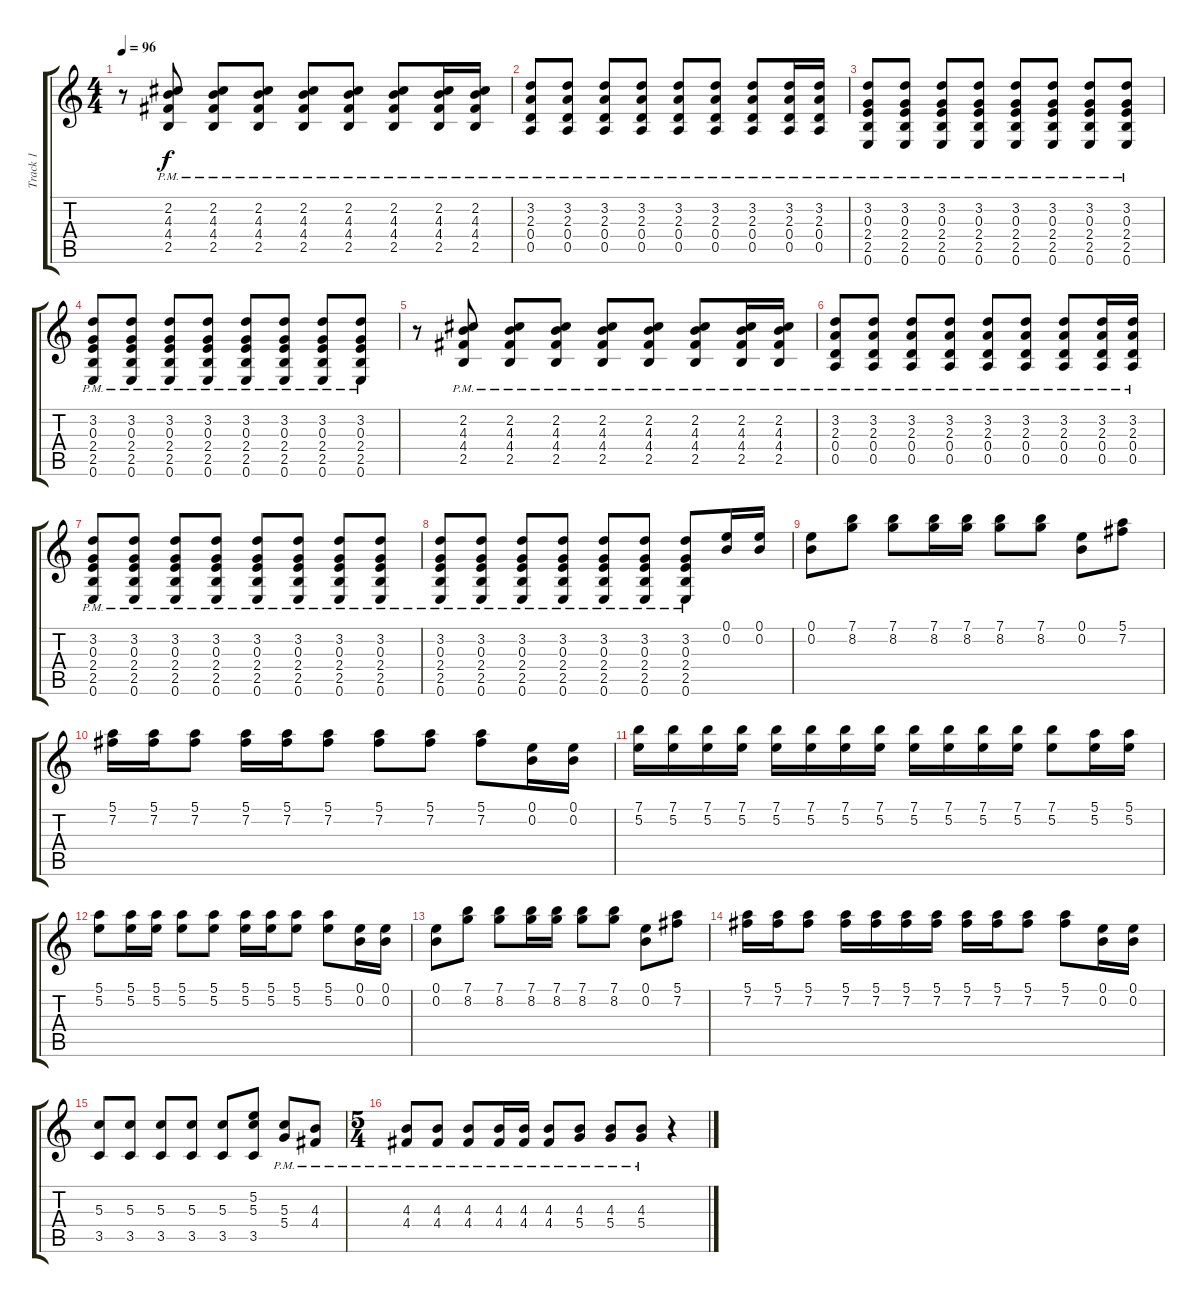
\track ("Track 1" "Track 1") {instrument overdrivenguitar}
\staff {score tabs}
\tuning (E4 B3 G3 D3 A2 E2) {hide}
\ts (4 4)
\tempo 96
\clef g2
\ks c
r.8{dy f} (2.2 4.3 4.4{pm} 2.5{pm}).8 (2.2 4.3 4.4{pm} 2.5{pm}).8 (2.2 4.3 4.4{pm} 2.5{pm}).8 (2.2 4.3 4.4{pm} 2.5{pm}).8 (2.2 4.3 4.4{pm} 2.5{pm}).8 (2.2 4.3 4.4{pm} 2.5{pm}).8 (2.2 4.3 4.4{pm} 2.5{pm}).16 (2.2 4.3 4.4{pm} 2.5{pm}).16 |
(3.2 2.3 0.4{pm} 0.5{pm}).8 (3.2 2.3 0.4{pm} 0.5{pm}).8 (3.2 2.3 0.4{pm} 0.5{pm}).8 (3.2 2.3 0.4{pm} 0.5{pm}).8 (3.2 2.3 0.4{pm} 0.5{pm}).8 (3.2 2.3 0.4{pm} 0.5{pm}).8 (3.2 2.3 0.4{pm} 0.5{pm}).8 (3.2 2.3 0.4{pm} 0.5{pm}).16 (3.2 2.3 0.4{pm} 0.5{pm}).16 |
(3.2 0.3 2.4 2.5{pm} 0.6{pm}).8 (3.2 0.3 2.4 2.5{pm} 0.6{pm}).8 (3.2 0.3 2.4 2.5{pm} 0.6{pm}).8 (3.2 0.3 2.4 2.5{pm} 0.6{pm}).8 (3.2 0.3 2.4 2.5{pm} 0.6{pm}).8 (3.2 0.3 2.4 2.5{pm} 0.6{pm}).8 (3.2 0.3 2.4 2.5{pm} 0.6{pm}).8 (3.2 0.3 2.4 2.5{pm} 0.6{pm}).8 |
(3.2 0.3 2.4 2.5{pm} 0.6{pm}).8 (3.2 0.3 2.4 2.5{pm} 0.6{pm}).8 (3.2 0.3 2.4 2.5{pm} 0.6{pm}).8 (3.2 0.3 2.4 2.5{pm} 0.6{pm}).8 (3.2 0.3 2.4 2.5{pm} 0.6{pm}).8 (3.2 0.3 2.4 2.5{pm} 0.6{pm}).8 (3.2 0.3 2.4 2.5{pm} 0.6{pm}).8 (3.2 0.3 2.4 2.5{pm} 0.6{pm}).8 |
r.8 (2.2 4.3 4.4{pm} 2.5{pm}).8 (2.2 4.3 4.4{pm} 2.5{pm}).8 (2.2 4.3 4.4{pm} 2.5{pm}).8 (2.2 4.3 4.4{pm} 2.5{pm}).8 (2.2 4.3 4.4{pm} 2.5{pm}).8 (2.2 4.3 4.4{pm} 2.5{pm}).8 (2.2 4.3 4.4{pm} 2.5{pm}).16 (2.2 4.3 4.4{pm} 2.5{pm}).16 |
(3.2 2.3 0.4{pm} 0.5{pm}).8 (3.2 2.3 0.4{pm} 0.5{pm}).8 (3.2 2.3 0.4{pm} 0.5{pm}).8 (3.2 2.3 0.4{pm} 0.5{pm}).8 (3.2 2.3 0.4{pm} 0.5{pm}).8 (3.2 2.3 0.4{pm} 0.5{pm}).8 (3.2 2.3 0.4{pm} 0.5{pm}).8 (3.2 2.3 0.4{pm} 0.5{pm}).16 (3.2 2.3 0.4{pm} 0.5{pm}).16 |
(3.2 0.3 2.4 2.5{pm} 0.6{pm}).8 (3.2 0.3 2.4 2.5{pm} 0.6{pm}).8 (3.2 0.3 2.4 2.5{pm} 0.6{pm}).8 (3.2 0.3 2.4 2.5{pm} 0.6{pm}).8 (3.2 0.3 2.4 2.5{pm} 0.6{pm}).8 (3.2 0.3 2.4 2.5{pm} 0.6{pm}).8 (3.2 0.3 2.4 2.5{pm} 0.6{pm}).8 (3.2 0.3 2.4 2.5{pm} 0.6{pm}).8 |
(3.2 0.3 2.4 2.5{pm} 0.6{pm}).8 (3.2 0.3 2.4 2.5{pm} 0.6{pm}).8 (3.2 0.3 2.4 2.5{pm} 0.6{pm}).8 (3.2 0.3 2.4 2.5{pm} 0.6{pm}).8 (3.2 0.3 2.4 2.5{pm} 0.6{pm}).8 (3.2 0.3 2.4 2.5{pm} 0.6{pm}).8 (3.2 0.3 2.4 2.5{pm} 0.6{pm}).8 (0.1 0.2).16 (0.1 0.2).16 |
(0.1 0.2).8 (7.1 8.2).8 (7.1 8.2).8 (7.1 8.2).16 (7.1 8.2).16 (7.1 8.2).8 (7.1 8.2).8 (0.1 0.2).8 (5.1 7.2).8 |
(5.1 7.2).16 (5.1 7.2).16 (5.1 7.2).8 (5.1 7.2).16 (5.1 7.2).16 (5.1 7.2).8 (5.1 7.2).8 (5.1 7.2).8 (5.1 7.2).8 (0.1 0.2).16 (0.1 0.2).16 |
(7.1 5.2).16 (7.1 5.2).16 (7.1 5.2).16 (7.1 5.2).16 (7.1 5.2).16 (7.1 5.2).16 (7.1 5.2).16 (7.1 5.2).16 (7.1 5.2).16 (7.1 5.2).16 (7.1 5.2).16 (7.1 5.2).16 (7.1 5.2).8 (5.1 5.2).16 (5.1 5.2).16 |
(5.1 5.2).8 (5.1 5.2).16 (5.1 5.2).16 (5.1 5.2).8 (5.1 5.2).8 (5.1 5.2).16 (5.1 5.2).16 (5.1 5.2).8 (5.1 5.2).8 (0.1 0.2).16 (0.1 0.2).16 |
(0.1 0.2).8 (7.1 8.2).8 (7.1 8.2).8 (7.1 8.2).16 (7.1 8.2).16 (7.1 8.2).8 (7.1 8.2).8 (0.1 0.2).8 (5.1 7.2).8 |
(5.1 7.2).16 (5.1 7.2).16 (5.1 7.2).8 (5.1 7.2).16 (5.1 7.2).16 (5.1 7.2).16 (5.1 7.2).16 (5.1 7.2).16 (5.1 7.2).16 (5.1 7.2).8 (5.1 7.2).8 (0.1 0.2).16 (0.1 0.2).16 |
(5.3 3.5).8 (5.3 3.5).8 (5.3 3.5).8 (5.3 3.5).8 (5.3 3.5).8 (5.2 5.3 3.5).8 (5.3{pm} 5.4).8 (4.3{pm} 4.4).8 |
\ts (5 4)
(4.3{pm} 4.4).8 (4.3{pm} 4.4).8 (4.3{pm} 4.4).8 (4.3{pm} 4.4).16 (4.3{pm} 4.4).16 (4.3{pm} 4.4).8 (4.3{pm} 5.4).8 (4.3{pm} 5.4).8 (4.3{pm} 5.4).8 r.4
